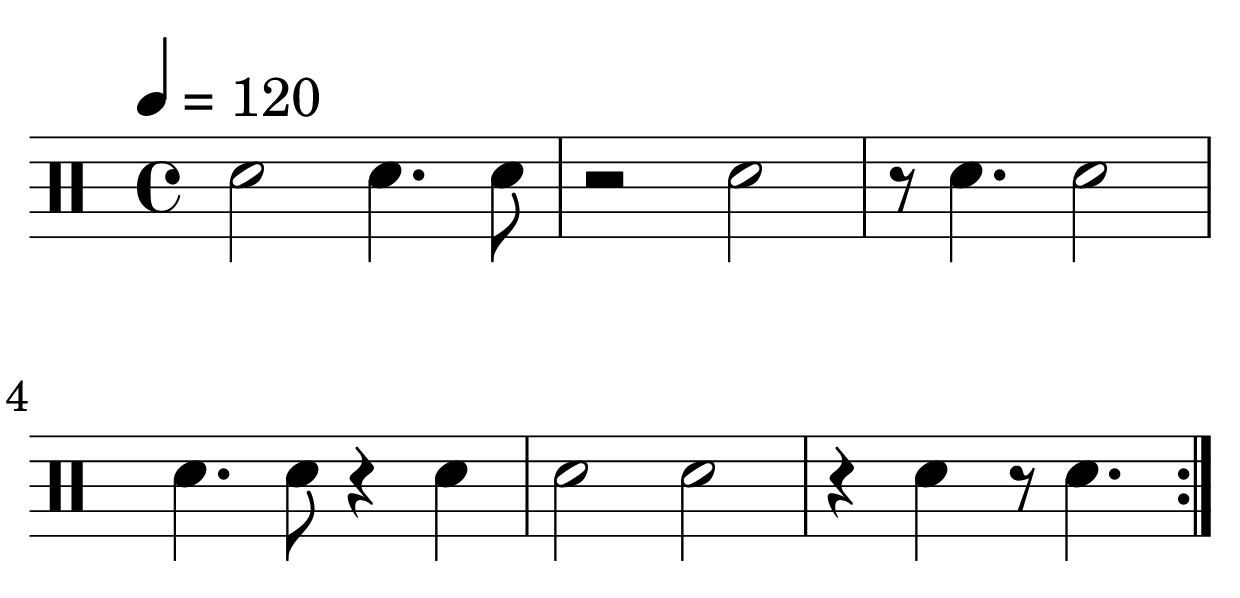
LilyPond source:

\version "2.24.1"

\include "page.ly"
\include "swing.ly"

global = {
  \time 4/4
  \tempo 4 = 120
}

k = 4

count_in = \new DrumStaff {
  \global
  \drummode
  {
    cl4 cl  cl  cl  |
  }
}

pulse = \new DrumStaff {
  \global
  \drummode
  {
    \repeat volta \k
    {
      \repeat unfold 6
      {
        r4  hh  r   hh  |
      }
    }
  }
}

music = \new DrumStaff \with {
  % \override Stem.neutral-direction = #up
  % \override StaffSymbol.line-count = #1
  % drumStyleTable = #percussion-style
} {
  \global
  \drummode
  {
    \repeat volta \k
    {
      % ------+-------|-------+-------|-------+-------|-------+-------|
      sn2                             sn4.                    sn8     |
      r2                              sn2                             |
      r8      sn4.                    sn2                             |
      sn4.                    sn8     r4              sn4             |
      sn2                             sn                              |
      r4              sn4             r8      sn4.                    |
    }
  }
}

\score {
  {
    \music
  }
  \layout { }
}

\score {
  \applySwing 8 #'(5 4)
  \unfoldRepeats
  {
    \count_in
    <<
      \music
      \pulse
    >>
  }
  \midi { }
}
